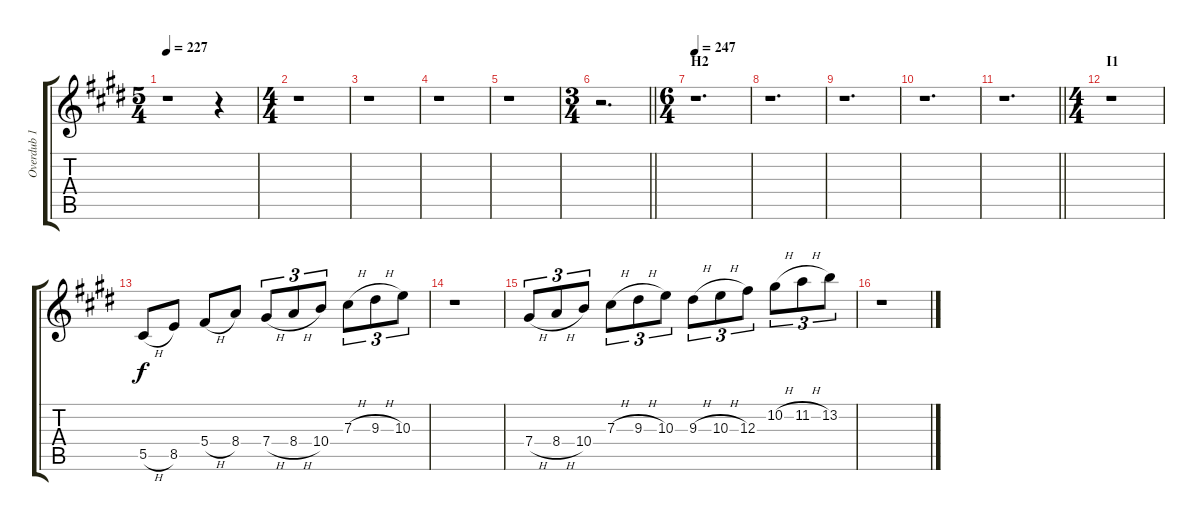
\track ("Overdub 1" "Overdub 1") {instrument overdrivenguitar}
\staff {score tabs}
\tuning (Eb4 Bb3 Gb3 Db3 Ab2 Db2) {hide}
\ts (5 4)
\tempo 227
\clef g2
\ks c#minor
r.1{dy mp} r.4 |
\ts (4 4)
r.1 |
r.1 |
r.1 |
r.1 |
\ts (3 4)
\barLineRight lightlight
r.2{d} |
\ts (6 4)
\section ("" "H2")
\tempo 247
r.1{d} |
r.1{d} |
r.1{d} |
r.1{d} |
\barLineRight lightlight
r.1{d} |
\ts (4 4)
\section ("" "I1")
r.1 |
5.5{h}.8{dy f balance 3 instrument overdrivenguitar} 8.5.8 5.4{h}.8 8.4.8 7.4{h}.8{tu (3 2)} 8.4{h}.8{tu (3 2)} 10.4.8{tu (3 2)} 7.3{h}.8{tu (3 2)} 9.3{h}.8{tu (3 2)} 10.3.8{tu (3 2)} |
r.1 |
7.4{h}.8{tu (3 2)} 8.4{h}.8{tu (3 2)} 10.4.8{tu (3 2)} 7.3{h}.8{tu (3 2)} 9.3{h}.8{tu (3 2)} 10.3.8{tu (3 2)} 9.3{h}.8{tu (3 2)} 10.3{h}.8{tu (3 2)} 12.3.8{tu (3 2)} 10.2{h}.8{tu (3 2)} 11.2{h}.8{tu (3 2)} 13.2.8{tu (3 2)} |
r.1
